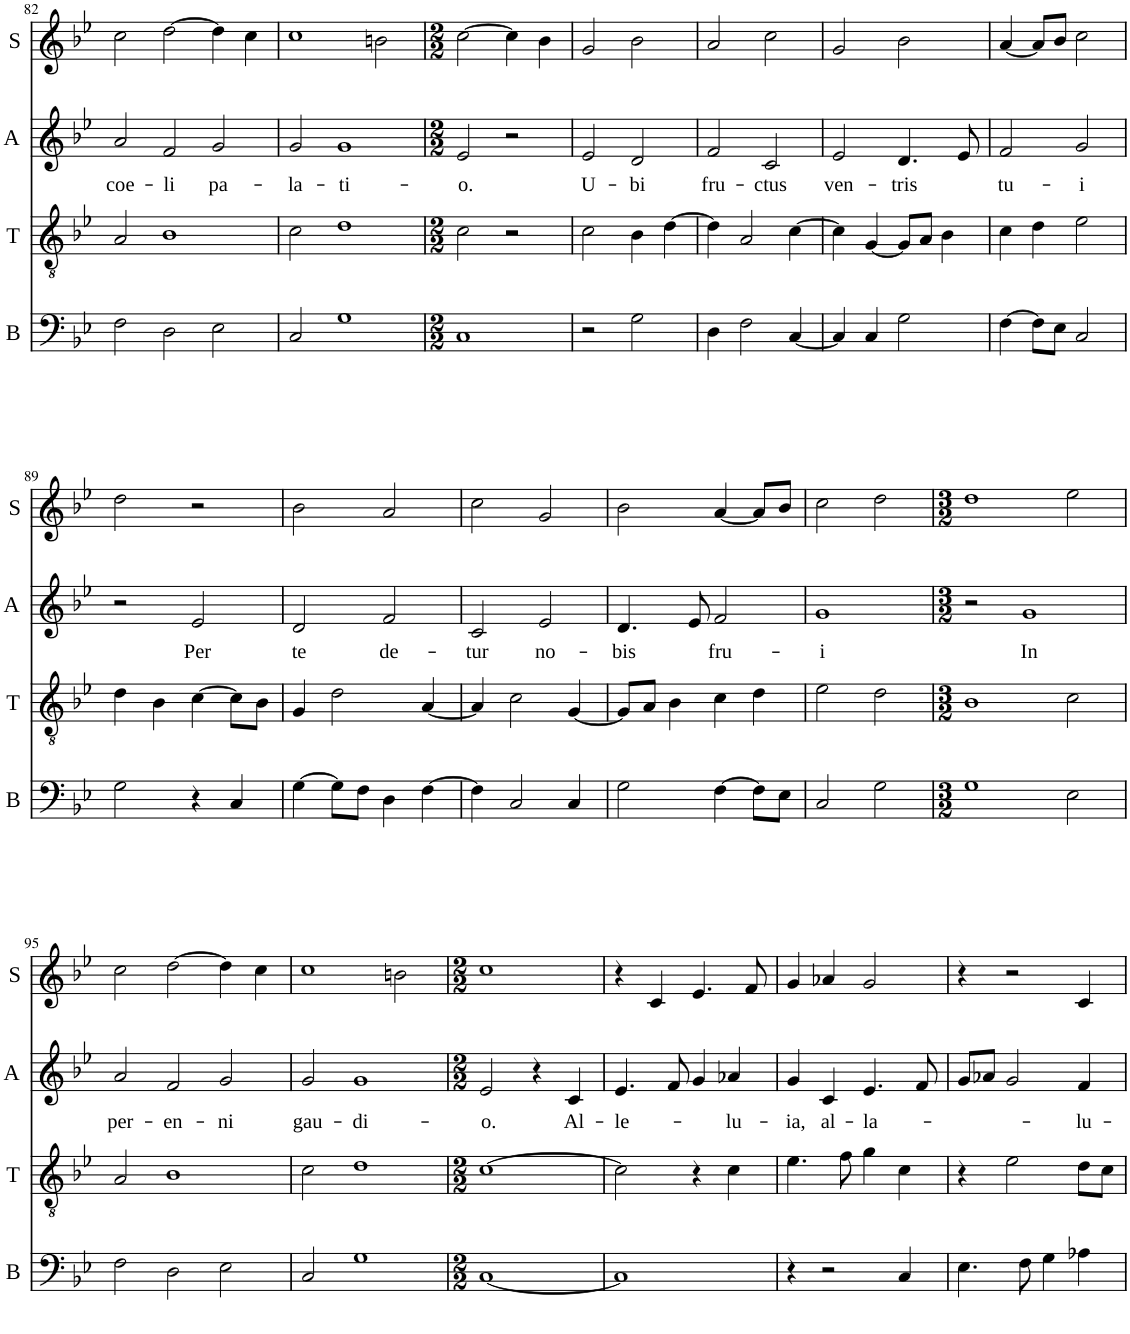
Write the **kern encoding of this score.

**kern	**kern	**kern	**text	**kern
*part4	*part3	*part2	*part2	*part1
*staff4	*staff3	*staff2	*staff2	*staff1
*I"Basses	*I"Ténors	*I"Alti	*	*I"Soprani
*I'B	*I'T	*I'A	*	*I'S
!!LO:PB:g=z
*clefF4	*clefGv2	*clefG2	*	*clefG2
*	*Trd-7c-12	*	*	*
*k[b-e-]	*k[b-e-]	*k[b-e-]	*	*k[b-e-]
*M3/2	*M3/2	*M3/2	*	*M3/2
=82	=82	=82	=82	=82
!	!	!	!LO:LY:b	!
2F\	2A/	2a/	coe-	2cc\
!	!	!	!LO:LY:b	!
2D\	1B-	2f/	-li	[2dd\
!	!	!	!LO:LY:b	!
2E-\	.	2g/	pa-	4dd\]
.	.	.	.	4cc\
=83	=83	=83	=83	=83
!	!	!	!LO:LY:b	!
2C/	2c\	2g/	-la-	1cc
!	!	!	!LO:LY:b	!
1G	1d	1g	-ti-	.
.	.	.	.	2bn\
=84	=84	=84	=84	=84
*M2/2	*M2/2	*M2/2	*	*M2/2
!	!	!	!LO:LY:b	!
1C	2c\	2e-/	-o.	[2cc\
.	2r	2r	.	4cc\]
.	.	.	.	4b-\
=85	=85	=85	=85	=85
!	!	!	!LO:LY:b	!
2r	2c\	2e-/	U-	2g/
!	!	!	!LO:LY:b	!
2G\	4B-\	2d/	-bi	2b-\
.	[4d\	.	.	.
=86	=86	=86	=86	=86
!	!	!	!LO:LY:b	!
4D\	4d\]	2f/	fru-	2a/
2F\	2A/	.	.	.
!	!	!	!LO:LY:b	!
.	.	2c/	-ctus	2cc\
[4C/	[4c\	.	.	.
=87	=87	=87	=87	=87
!	!	!	!LO:LY:b	!
4C/]	4c\]	2e-/	ven-	2g/
4C/	[4G/	.	.	.
!	!	!	!LO:LY:b	!
2G\	8G/L]	4.d/	-tris	2b-\
.	8A/J	.	.	.
.	4B-\	.	.	.
.	.	8e-/	.	.
=88	=88	=88	=88	=88
!	!	!	!LO:LY:b	!
[4F\	4c\	2f/	tu-	[4a/
8F\L]	4d\	.	.	8a/L]
8E-\J	.	.	.	8b-/J
!	!	!	!LO:LY:b	!
2C/	2e-\	2g/	-i	2cc\
!!LO:LB:g=z
=89	=89	=89	=89	=89
2G\	4d\	2r	.	2dd\
.	4B-\	.	.	.
!	!	!	!LO:LY:b	!
4r	[4c\	2e-/	Per	2r
4C/	8c\L]	.	.	.
.	8B-\J	.	.	.
=90	=90	=90	=90	=90
!	!	!	!LO:LY:b	!
[4G\	4G/	2d/	te	2b-\
8G\L]	2d\	.	.	.
8F\J	.	.	.	.
!	!	!	!LO:LY:b	!
4D\	.	2f/	de-	2a/
[4F\	[4A/	.	.	.
=91	=91	=91	=91	=91
!	!	!	!LO:LY:b	!
4F\]	4A/]	2c/	-tur	2cc\
2C/	2c\	.	.	.
!	!	!	!LO:LY:b	!
.	.	2e-/	no-	2g/
4C/	[4G/	.	.	.
=92	=92	=92	=92	=92
!	!	!	!LO:LY:b	!
2G\	8G/L]	4.d/	-bis	2b-\
.	8A/J	.	.	.
.	4B-\	.	.	.
.	.	8e-/	.	.
!	!	!	!LO:LY:b	!
[4F\	4c\	2f/	fru-	[4a/
8F\L]	4d\	.	.	8a/L]
8E-\J	.	.	.	8b-/J
=93	=93	=93	=93	=93
!	!	!	!LO:LY:b	!
2C/	2e-\	1g	-i	2cc\
2G\	2d\	.	.	2dd\
=94	=94	=94	=94	=94
*M3/2	*M3/2	*M3/2	*	*M3/2
1G	1B-	2r	.	1dd
!	!	!	!LO:LY:b	!
.	.	1g	In	.
2E-\	2c\	.	.	2ee-\
!!LO:LB:g=z
=95	=95	=95	=95	=95
!	!	!	!LO:LY:b	!
2F\	2A/	2a/	per-	2cc\
!	!	!	!LO:LY:b	!
2D\	1B-	2f/	-en-	[2dd\
!	!	!	!LO:LY:b	!
2E-\	.	2g/	-ni	4dd\]
.	.	.	.	4cc\
=96	=96	=96	=96	=96
!	!	!	!LO:LY:b	!
2C/	2c\	2g/	gau-	1cc
!	!	!	!LO:LY:b	!
1G	1d	1g	-di-	.
.	.	.	.	2bn\
=97	=97	=97	=97	=97
*M2/2	*M2/2	*M2/2	*	*M2/2
!	!	!	!LO:LY:b	!
[1C	[1c	2e-/	-o.	1cc
.	.	4r	.	.
!	!	!	!LO:LY:b	!
.	.	4c/	Al-	.
=98	=98	=98	=98	=98
!	!	!	!LO:LY:b	!
1C]	2c\]	4.e-/	-le-	4r
.	.	.	.	4c/
.	.	8f/	.	.
.	4r	4g/	.	4.e-/
!	!	!	!LO:LY:b	!
.	4c\	4a-X/	-lu-	.
.	.	.	.	8f/
=99	=99	=99	=99	=99
!	!	!	!LO:LY:b	!
4r	4.e-\	4g/	-ia,	4g/
!	!	!	!LO:LY:b	!
2r	.	4c/	al-	4a-X/
.	8f\	.	.	.
!	!	!	!LO:LY:b	!
.	4g\	4.e-/	-la-	2g/
4C/	4c\	.	.	.
.	.	8f/	.	.
=100	=100	=100	=100	=100
4.E-\	4r	8g/L	.	4r
.	.	8a-X/J	.	.
.	2e-\	2g/	.	2r
8F\	.	.	.	.
4G\	.	.	.	.
!	!	!	!LO:LY:b	!
4A-X\	8d\L	4f/	-lu-	4c/
.	8c\J	.	.	.
=	=	=	=	=
*-	*-	*-	*-	*-
